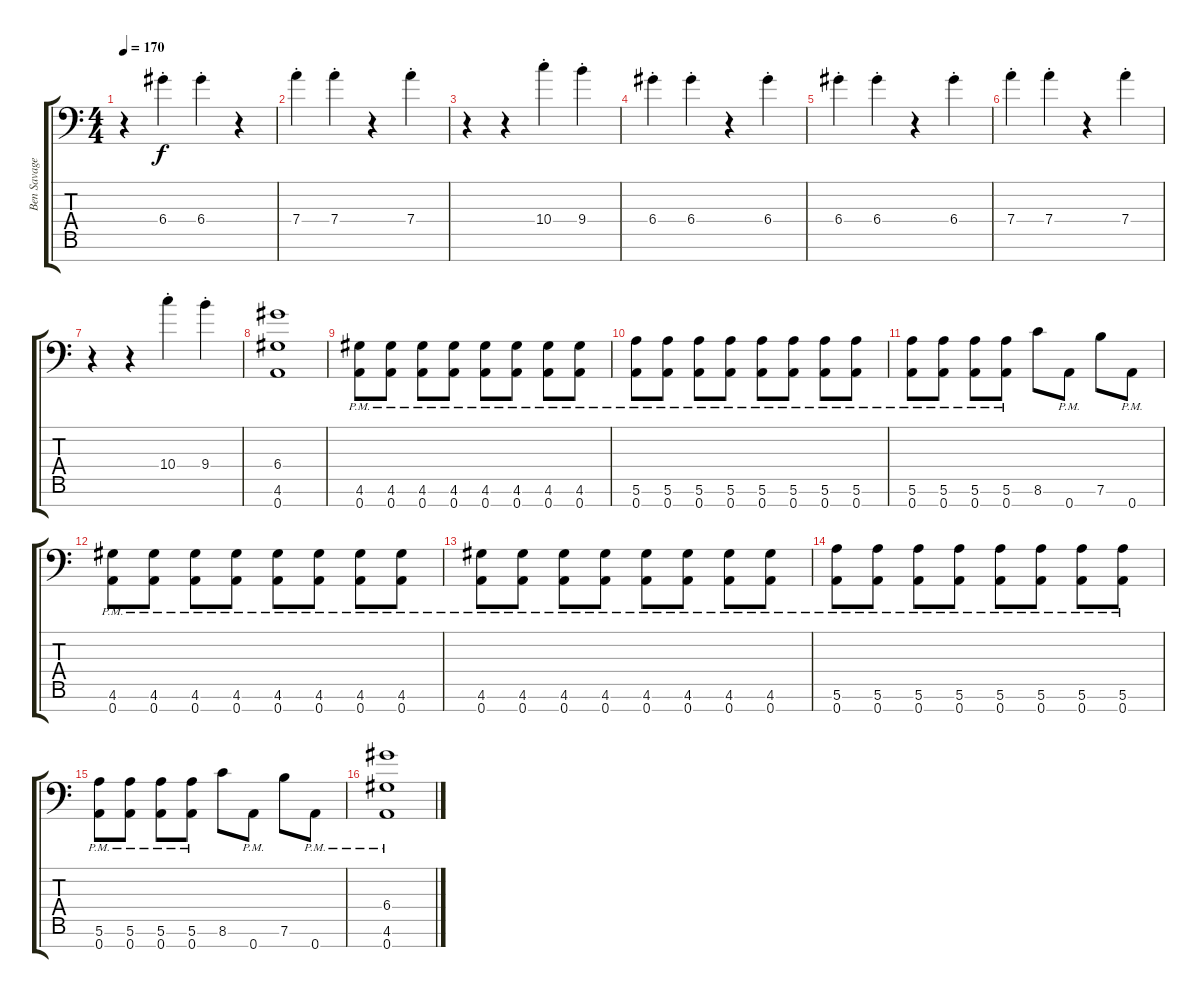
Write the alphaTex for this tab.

\track ("Ben Savage" "Ben Savage") {instrument distortionguitar}
\staff {score tabs}
\tuning (E4 B3 G3 D3 A2 E2 A1) {hide}
\ts (4 4)
\tempo 170
\clef f4
\ks c
r.4{dy f} 6.4{st}.4 6.4{st}.4 r.4 |
7.4{st}.4 7.4{st}.4 r.4 7.4{st}.4 |
r.4 r.4 10.4{st}.4 9.4{st}.4 |
6.4{st}.4 6.4{st}.4 r.4 6.4{st}.4 |
6.4{st}.4 6.4{st}.4 r.4 6.4{st}.4 |
7.4{st}.4 7.4{st}.4 r.4 7.4{st}.4 |
r.4 r.4 10.4{st}.4 9.4{st}.4 |
(6.4 4.6 0.7).1 |
(4.6{pm} 0.7{pm}).8 (4.6{pm} 0.7{pm}).8 (4.6{pm} 0.7{pm}).8 (4.6{pm} 0.7{pm}).8 (4.6{pm} 0.7{pm}).8 (4.6{pm} 0.7{pm}).8 (4.6{pm} 0.7{pm}).8 (4.6{pm} 0.7{pm}).8 |
(5.6{pm} 0.7{pm}).8 (5.6{pm} 0.7{pm}).8 (5.6{pm} 0.7{pm}).8 (5.6{pm} 0.7{pm}).8 (5.6{pm} 0.7{pm}).8 (5.6{pm} 0.7{pm}).8 (5.6{pm} 0.7{pm}).8 (5.6{pm} 0.7{pm}).8 |
(5.6{pm} 0.7{pm}).8 (5.6{pm} 0.7{pm}).8 (5.6{pm} 0.7{pm}).8 (5.6{pm} 0.7{pm}).8 8.6.8 0.7{pm}.8 7.6.8 0.7{pm}.8 |
(4.6{pm} 0.7{pm}).8 (4.6{pm} 0.7{pm}).8 (4.6{pm} 0.7{pm}).8 (4.6{pm} 0.7{pm}).8 (4.6{pm} 0.7{pm}).8 (4.6{pm} 0.7{pm}).8 (4.6{pm} 0.7{pm}).8 (4.6{pm} 0.7{pm}).8 |
(4.6{pm} 0.7{pm}).8 (4.6{pm} 0.7{pm}).8 (4.6{pm} 0.7{pm}).8 (4.6{pm} 0.7{pm}).8 (4.6{pm} 0.7{pm}).8 (4.6{pm} 0.7{pm}).8 (4.6{pm} 0.7{pm}).8 (4.6{pm} 0.7{pm}).8 |
(5.6{pm} 0.7{pm}).8 (5.6{pm} 0.7{pm}).8 (5.6{pm} 0.7{pm}).8 (5.6{pm} 0.7{pm}).8 (5.6{pm} 0.7{pm}).8 (5.6{pm} 0.7{pm}).8 (5.6{pm} 0.7{pm}).8 (5.6{pm} 0.7{pm}).8 |
(5.6{pm} 0.7{pm}).8 (5.6{pm} 0.7{pm}).8 (5.6{pm} 0.7{pm}).8 (5.6{pm} 0.7{pm}).8 8.6.8 0.7{pm}.8 7.6.8 0.7{pm}.8 |
(6.4 4.6{pm} 0.7{pm}).1
